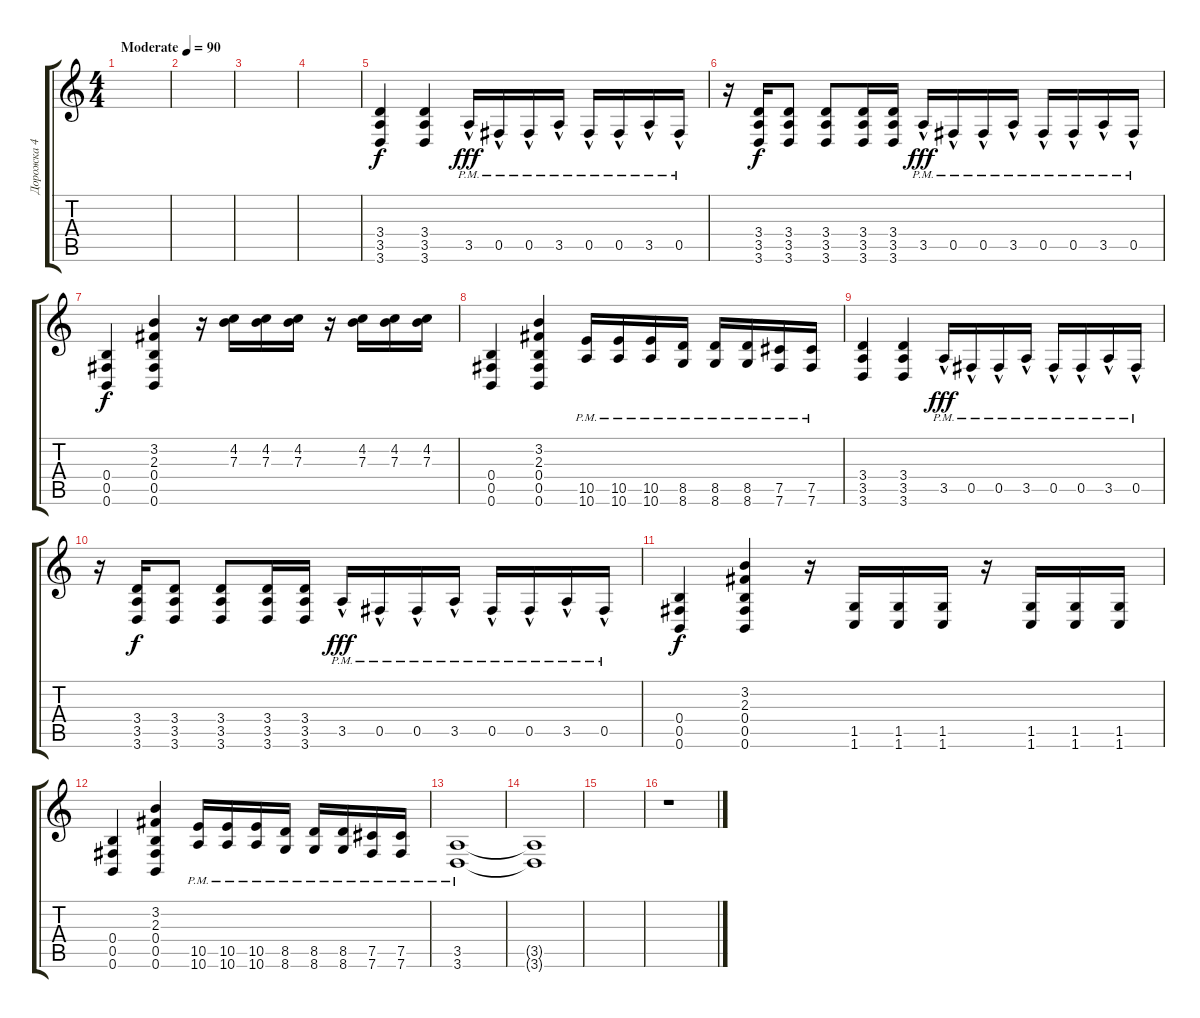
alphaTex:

\track ("Дорожка 4" "Дорожка 4") {instrument overdrivenguitar}
\staff {score tabs}
\tuning (Db4 Ab3 E3 B2 Gb2 B1) {hide}
\ts (4 4)
\tempo (90 "Moderate")
\clef g2
\ks c
|
|
|
|
(3.4 3.5 3.6).4 (3.4 3.5 3.6).4 3.5{hac pm}.16{dy fff} 0.5{hac pm}.16 0.5{hac pm}.16 3.5{hac pm}.16 0.5{hac pm}.16 0.5{hac pm}.16 3.5{hac pm}.16 0.5{hac pm}.16 |
r.16 (3.4 3.5 3.6).16{dy f} (3.4 3.5 3.6).8 (3.4 3.5 3.6).8 (3.4 3.5 3.6).16 (3.4 3.5 3.6).16 3.5{hac pm}.16{dy fff} 0.5{hac pm}.16 0.5{hac pm}.16 3.5{hac pm}.16 0.5{hac pm}.16 0.5{hac pm}.16 3.5{hac pm}.16 0.5{hac pm}.16 |
(0.4 0.5 0.6).4{dy f} (3.2 2.3 0.4 0.5 0.6).4 r.16 (4.2 7.3).16 (4.2 7.3).16 (4.2 7.3).16 r.16 (4.2 7.3).16 (4.2 7.3).16 (4.2 7.3).16 |
(0.4 0.5 0.6).4 (3.2 2.3 0.4 0.5 0.6).4 (10.5{pm} 10.6{pm}).16 (10.5{pm} 10.6{pm}).16 (10.5{pm} 10.6{pm}).16 (8.5{pm} 8.6{pm}).16 (8.5{pm} 8.6{pm}).16 (8.5{pm} 8.6{pm}).16 (7.5{pm} 7.6{pm}).16 (7.5{pm} 7.6{pm}).16 |
(3.4 3.5 3.6).4 (3.4 3.5 3.6).4 3.5{hac pm}.16{dy fff} 0.5{hac pm}.16 0.5{hac pm}.16 3.5{hac pm}.16 0.5{hac pm}.16 0.5{hac pm}.16 3.5{hac pm}.16 0.5{hac pm}.16 |
r.16 (3.4 3.5 3.6).16{dy f} (3.4 3.5 3.6).8 (3.4 3.5 3.6).8 (3.4 3.5 3.6).16 (3.4 3.5 3.6).16 3.5{hac pm}.16{dy fff} 0.5{hac pm}.16 0.5{hac pm}.16 3.5{hac pm}.16 0.5{hac pm}.16 0.5{hac pm}.16 3.5{hac pm}.16 0.5{hac pm}.16 |
(0.4 0.5 0.6).4{dy f} (3.2 2.3 0.4 0.5 0.6).4 r.16 (1.5 1.6).16 (1.5 1.6).16 (1.5 1.6).16 r.16 (1.5 1.6).16 (1.5 1.6).16 (1.5 1.6).16 |
(0.4 0.5 0.6).4 (3.2 2.3 0.4 0.5 0.6).4 (10.5{pm} 10.6{pm}).16 (10.5{pm} 10.6{pm}).16 (10.5{pm} 10.6{pm}).16 (8.5{pm} 8.6{pm}).16 (8.5{pm} 8.6{pm}).16 (8.5{pm} 8.6{pm}).16 (7.5{pm} 7.6{pm}).16 (7.5{pm} 7.6{pm}).16 |
(3.5{pm} 3.6{pm}).1 |
(3.5{t} 3.6{t}).1{volume 0} |
|
r.1{volume 13}
